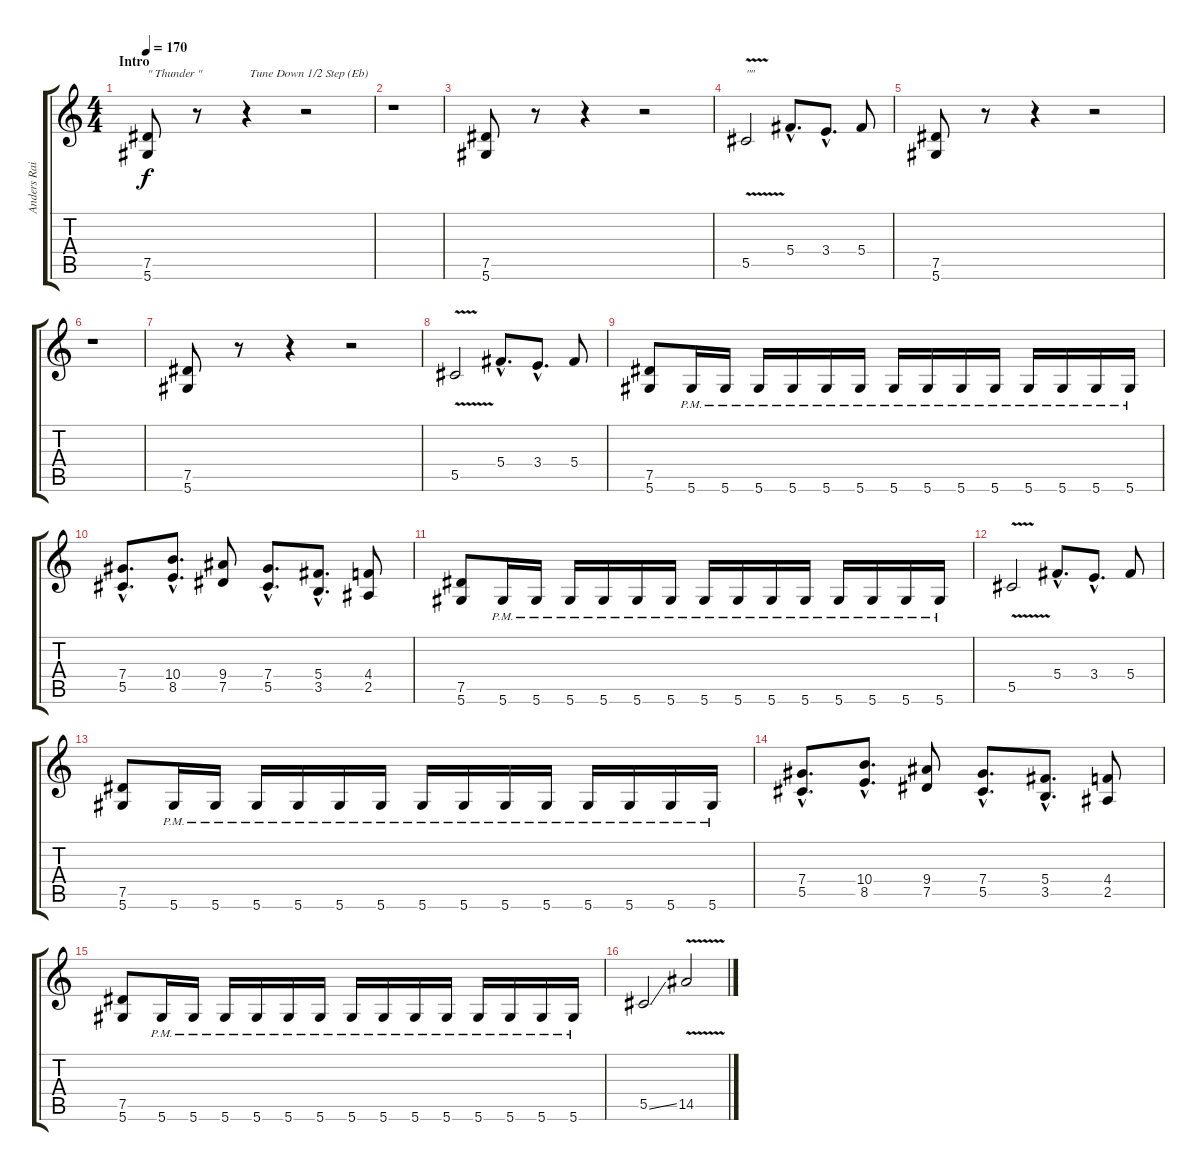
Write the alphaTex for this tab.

\track ("Anders Rain" "Anders Rai") {instrument distortionguitar}
\staff {score tabs}
\tuning (Eb4 Bb3 Gb3 Db3 Ab2 Eb2) {hide}
\ts (4 4)
\section ("" "Intro")
\tempo 170
\clef g2
\ks c
(7.5 5.6).8{txt "\" Thunder \"                Tune Down 1/2 Step (Eb)" dy f instrument distortionguitar} r.8 r.4 r.2 |
r.1 |
(7.5 5.6).8 r.8 r.4 r.2 |
5.5{v}.2{txt "\"\""} 5.4{hac}.8{d} 3.4{hac}.8{d} 5.4.8 |
(7.5 5.6).8 r.8 r.4 r.2 |
r.1 |
(7.5 5.6).8 r.8 r.4 r.2 |
5.5{v}.2 5.4{hac}.8{d} 3.4{hac}.8{d} 5.4.8 |
(7.5 5.6).8 5.6{pm}.16 5.6{pm}.16 5.6{pm}.16 5.6{pm}.16 5.6{pm}.16 5.6{pm}.16 5.6{pm}.16 5.6{pm}.16 5.6{pm}.16 5.6{pm}.16 5.6{pm}.16 5.6{pm}.16 5.6{pm}.16 5.6{pm}.16 |
(7.4{hac} 5.5{hac}).8{d} (10.4{hac} 8.5{hac}).8{d} (9.4 7.5).8 (7.4{hac} 5.5{hac}).8{d} (5.4{hac} 3.5{hac}).8{d} (4.4 2.5).8 |
(7.5 5.6).8 5.6{pm}.16 5.6{pm}.16 5.6{pm}.16 5.6{pm}.16 5.6{pm}.16 5.6{pm}.16 5.6{pm}.16 5.6{pm}.16 5.6{pm}.16 5.6{pm}.16 5.6{pm}.16 5.6{pm}.16 5.6{pm}.16 5.6{pm}.16 |
5.5{v}.2 5.4{hac}.8{d} 3.4{hac}.8{d} 5.4.8 |
(7.5 5.6).8 5.6{pm}.16 5.6{pm}.16 5.6{pm}.16 5.6{pm}.16 5.6{pm}.16 5.6{pm}.16 5.6{pm}.16 5.6{pm}.16 5.6{pm}.16 5.6{pm}.16 5.6{pm}.16 5.6{pm}.16 5.6{pm}.16 5.6{pm}.16 |
(7.4{hac} 5.5{hac}).8{d} (10.4{hac} 8.5{hac}).8{d} (9.4 7.5).8 (7.4{hac} 5.5{hac}).8{d} (5.4{hac} 3.5{hac}).8{d} (4.4 2.5).8 |
(7.5 5.6).8 5.6{pm}.16 5.6{pm}.16 5.6{pm}.16 5.6{pm}.16 5.6{pm}.16 5.6{pm}.16 5.6{pm}.16 5.6{pm}.16 5.6{pm}.16 5.6{pm}.16 5.6{pm}.16 5.6{pm}.16 5.6{pm}.16 5.6{pm}.16 |
5.5{ss}.2 14.5{v}.2
